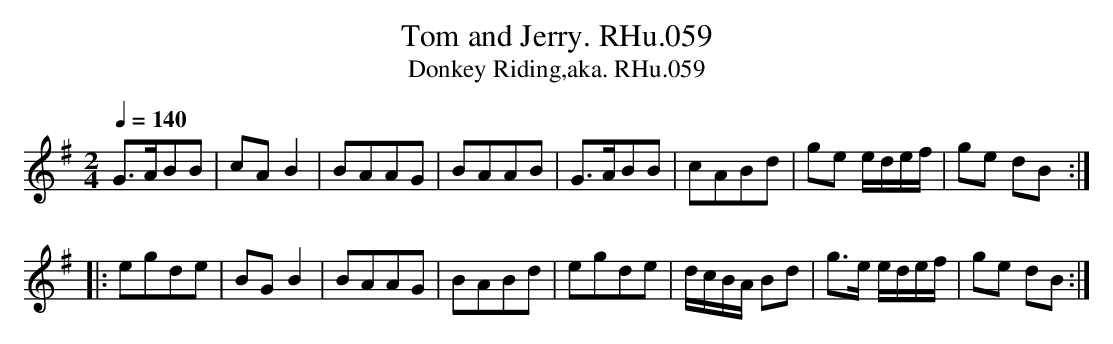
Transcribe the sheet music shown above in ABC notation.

X:1
T:Tom and Jerry. RHu.059
T:Donkey Riding,aka. RHu.059
M:2/4
L:1/8
Q:1/4=140
K:G
G>ABB|cAB2|BAAG|BAAB|G>ABB|cABd|ge e/d/e/f/|ge dB:|
|:egde|BGB2|BAAG|BABd|egde|d/c/B/A/ Bd|g>e e/d/e/f/|ge dB:|
